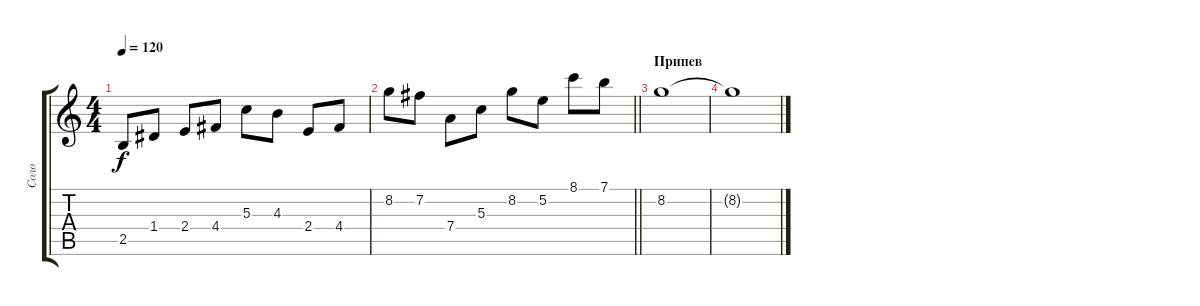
\track ("Соло" "Соло") {instrument electricguitarjazz}
\staff {score tabs}
\tuning (E4 B3 G3 D3 A2 E2) {hide}
\ts (4 4)
\tempo 120
\clef g2
\ks c
2.5.8{dy f} 1.4.8 2.4.8 4.4.8 5.3.8 4.3.8 2.4.8 4.4.8 |
\barLineRight lightlight
8.2.8 7.2.8 7.4.8 5.3.8 8.2.8 5.2.8 8.1.8 7.1.8 |
\section ("" "Припев")
8.2.1{volume 0} |
8.2{t}.1
